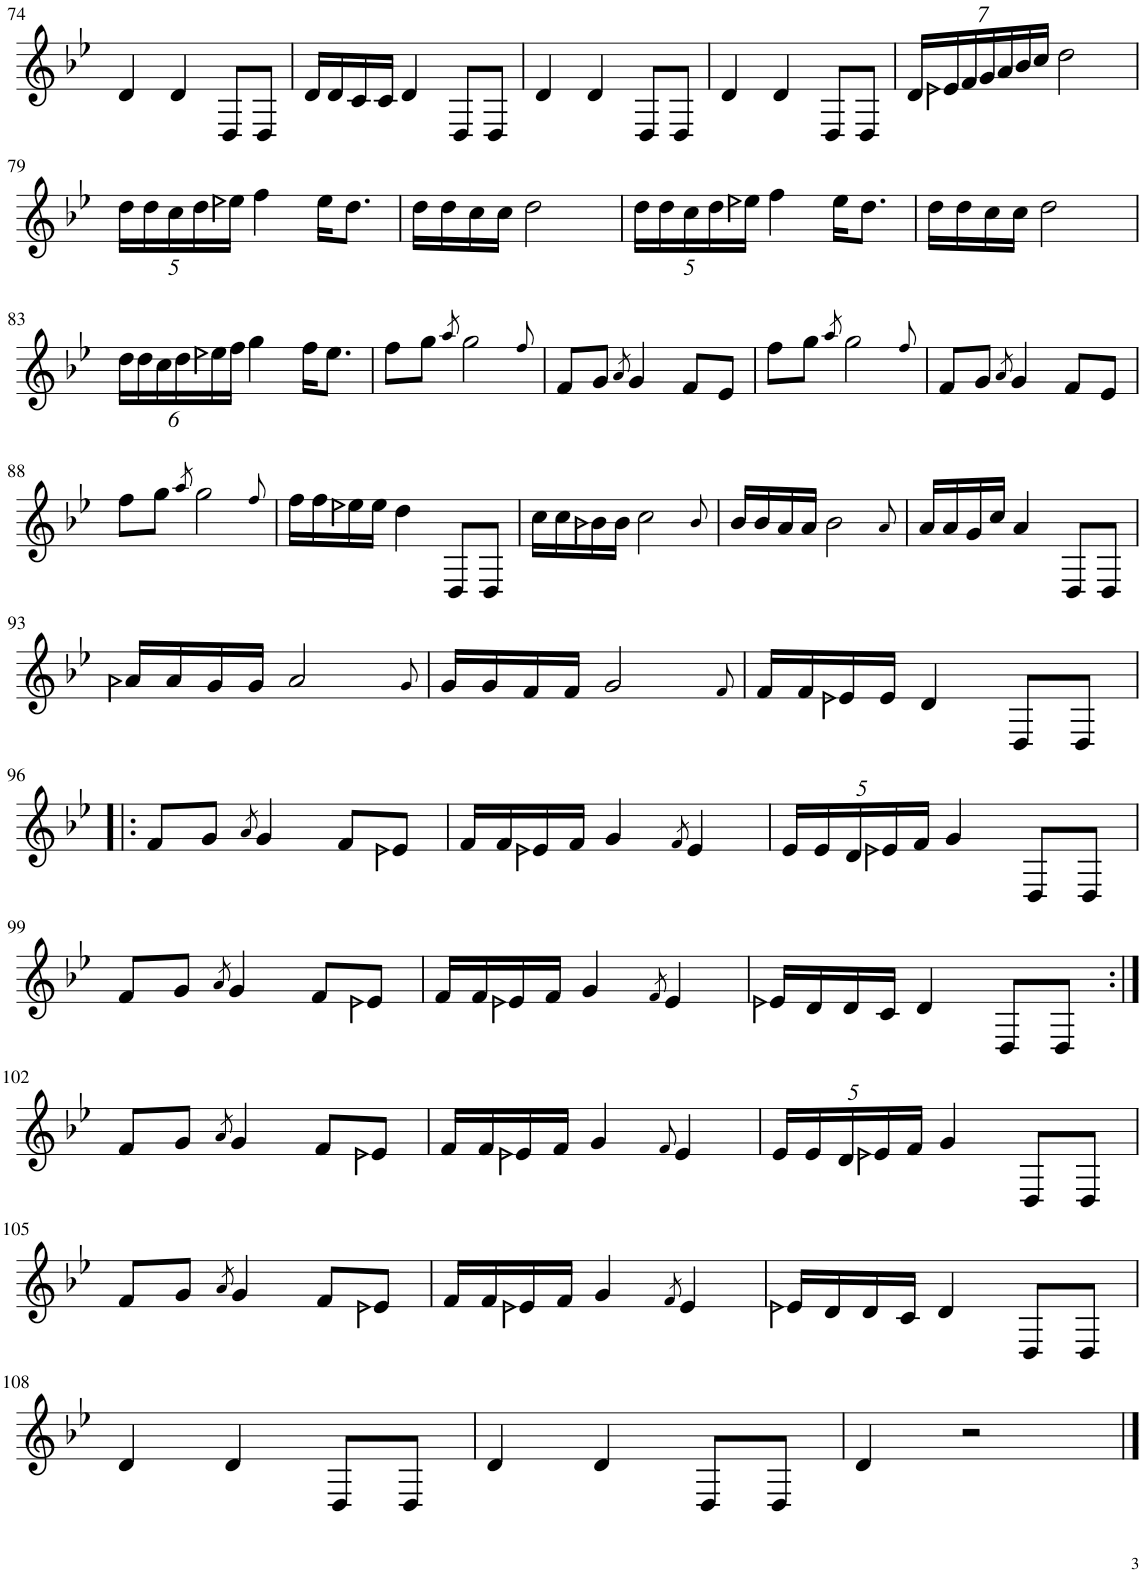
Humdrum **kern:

**kern
*part1
*staff1
*I"Classical Guitar
*I'Guit.
!!LO:PB:g=z
*clefG2
*k[b-e-]
*M3/4
=74
4d/
4d/
8D/L
8D/J
=75
16d/LL
16d/
16c/
16c/JJ
4d/
8D/L
8D/J
=76
4d/
4d/
8D/L
8D/J
=77
4d/
4d/
8D/L
8D/J
=78
*Xbrackettup
28d/LL
28en/
28f/
28g/
28a/
28b-/
28cc/JJ
2dd\
!!LO:LB:g=z
=79
20dd\LL
20dd\
20cc\
20dd\
20een\JJ
4ff\
16ee\KL
8.dd\J
=80
16dd\LL
16dd\
16cc\
16cc\JJ
2dd\
=81
20dd\LL
20dd\
20cc\
20dd\
20een\JJ
4ff\
16ee\KL
8.dd\J
=82
16dd\LL
16dd\
16cc\
16cc\JJ
2dd\
!!LO:LB:g=z
=83
24dd\LL
24dd\
24cc\
24dd\
24een\
24ff\JJ
4gg\
16ff\KL
8.ee\J
=84
8ff\L
8gg\J
8qaa/
2gg\
8qff/
=85
8f/L
8g/J
8qa/
4g/
8f/L
8e-/J
=86
8ff\L
8gg\J
8qaa/
2gg\
8qff/
=87
8f/L
8g/J
8qa/
4g/
8f/L
8e-/J
!!LO:LB:g=z
=88
8ff\L
8gg\J
8qaa/
2gg\
8qff/
=89
16ff\LL
16ff\
16een\
16ee\JJ
4dd\
8D/L
8D/J
=90
16cc\LL
16cc\
16bn\
16b\JJ
2cc\
8qb/
=91
16b-/LL
16b-/
16a/
16a/JJ
2b-\
8qa/
=92
16a/LL
16a/
16g/
16cc/JJ
4a/
8D/L
8D/J
!!LO:LB:g=z
=93
16an/LL
16a/
16g/
16g/JJ
2a/
8qg/
=94
16g/LL
16g/
16f/
16f/JJ
2g/
8qf/
=95
16f/LL
16f/
16en/
16e/JJ
4d/
8D/L
8D/J
!!LO:LB:g=z
=96!|:
8f/L
8g/J
8qa/
4g/
8f/L
8en/J
=97
16f/LL
16f/
16en/
16f/JJ
4g/
8qf/
4e/
=98
20e-/LL
20e-/
20d/
20en/
20f/JJ
4g/
8D/L
8D/J
!!LO:LB:g=z
=99
8f/L
8g/J
8qa/
4g/
8f/L
8en/J
=100
16f/LL
16f/
16en/
16f/JJ
4g/
8qf/
4e/
=101
16en/LL
16d/
16d/
16c/JJ
4d/
8D/L
8D/J
!!LO:LB:g=z
=102:|!
8f/L
8g/J
8qa/
4g/
8f/L
8en/J
=103
16f/LL
16f/
16en/
16f/JJ
4g/
8qf/
4e/
=104
20e-/LL
20e-/
20d/
20en/
20f/JJ
4g/
8D/L
8D/J
!!LO:LB:g=z
=105
8f/L
8g/J
8qa/
4g/
8f/L
8en/J
=106
16f/LL
16f/
16en/
16f/JJ
4g/
8qf/
4e/
=107
16en/LL
16d/
16d/
16c/JJ
4d/
8D/L
8D/J
!!LO:LB:g=z
=108
4d/
4d/
8D/L
8D/J
=109
4d/
4d/
8D/L
8D/J
=110
4d/
2r
==
*-
